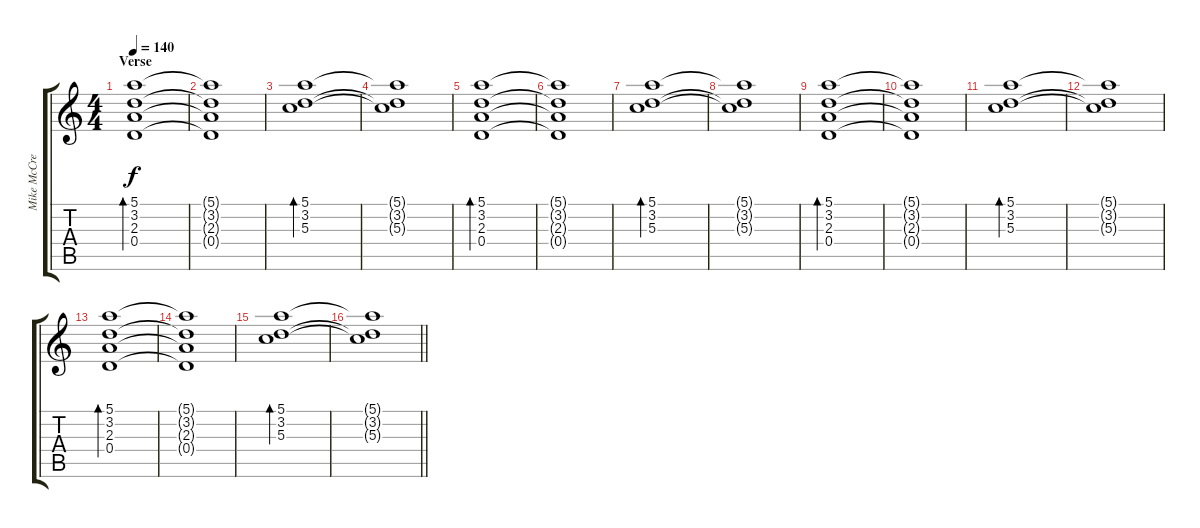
\track ("Mike McCready" "Mike McCre") {instrument distortionguitar}
\staff {score tabs}
\tuning (E4 B3 G3 D3 A2 E2) {hide}
\ts (4 4)
\section ("" "Verse")
\tempo 140
\clef g2
\ks c
(5.1 3.2 2.3 0.4).1{bd 240 dy f} |
(5.1{t} 3.2{t} 2.3{t} 0.4{t}).1 |
(5.1 3.2 5.3).1{bd 240} |
(5.1{t} 3.2{t} 5.3{t}).1 |
(5.1 3.2 2.3 0.4).1{bd 240} |
(5.1{t} 3.2{t} 2.3{t} 0.4{t}).1 |
(5.1 3.2 5.3).1{bd 240} |
(5.1{t} 3.2{t} 5.3{t}).1 |
(5.1 3.2 2.3 0.4).1{bd 240} |
(5.1{t} 3.2{t} 2.3{t} 0.4{t}).1 |
(5.1 3.2 5.3).1{bd 240} |
(5.1{t} 3.2{t} 5.3{t}).1 |
(5.1 3.2 2.3 0.4).1{bd 240} |
(5.1{t} 3.2{t} 2.3{t} 0.4{t}).1 |
(5.1 3.2 5.3).1{bd 240} |
\barLineRight lightlight
(5.1{t} 3.2{t} 5.3{t}).1
